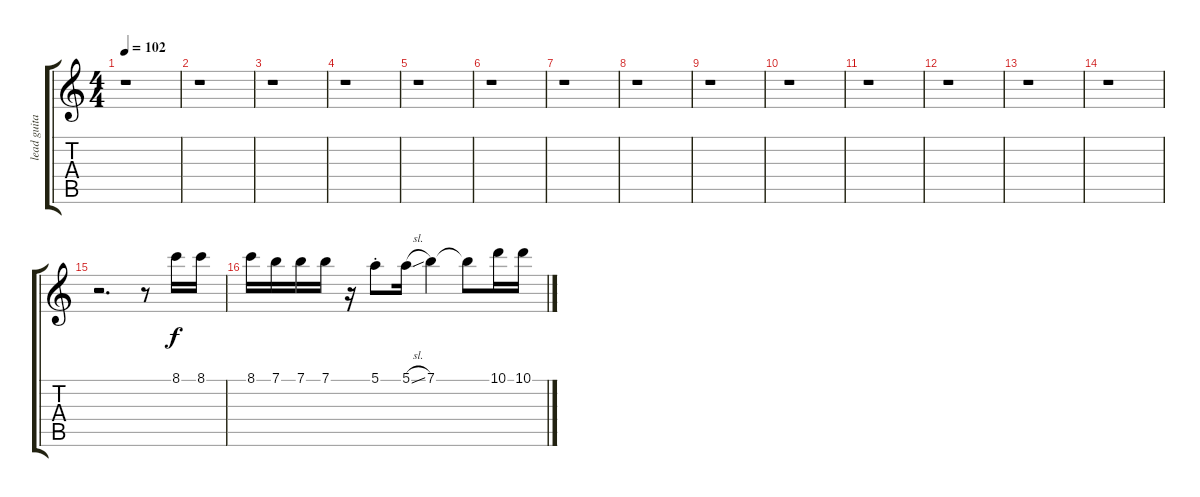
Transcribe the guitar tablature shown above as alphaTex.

\track ("lead guitar" "lead guita") {instrument acousticguitarnylon}
\staff {score tabs}
\tuning (E4 B3 G3 D3 A2 E2) {hide}
\ts (4 4)
\tempo 102
\clef g2
\ks aminor
r.1{dy f} |
r.1 |
r.1 |
r.1 |
r.1 |
r.1 |
r.1 |
r.1 |
r.1 |
r.1 |
r.1 |
r.1 |
r.1 |
r.1 |
r.2{d} r.8 8.1.16 8.1.16 |
8.1.16 7.1.16 7.1.16 7.1.16 r.16 5.1{st}.8 5.1{sl}.16 7.1.4 7.1{t}.8 10.1.16 10.1.16
